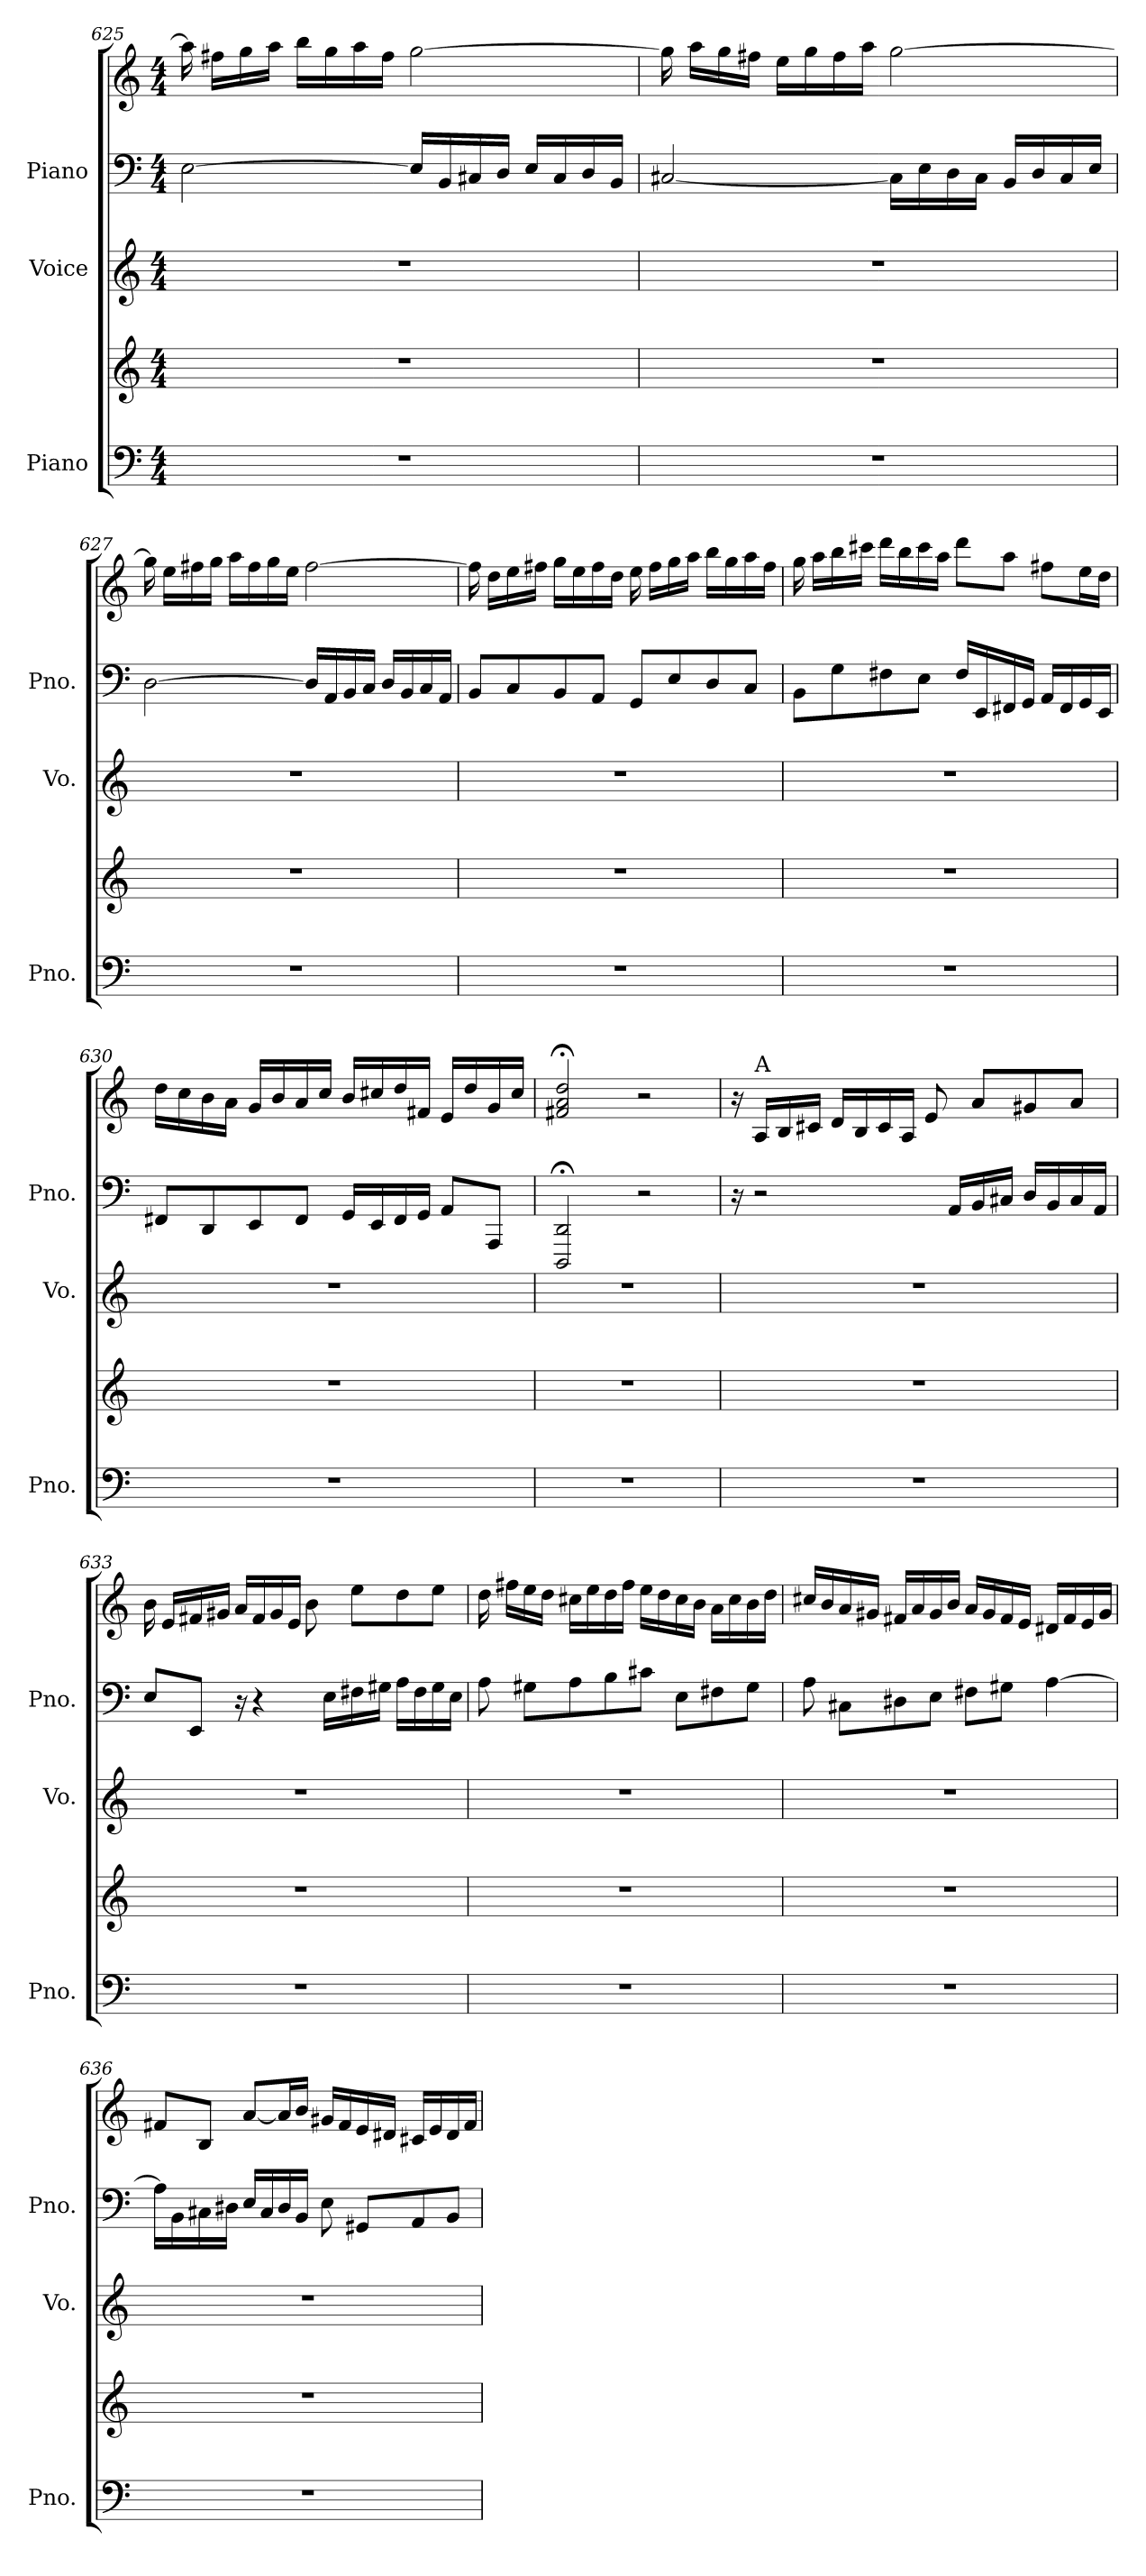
**kern	**kern	**kern	**kern	**kern
*part3	*part3	*part2	*part1	*part1
*staff5	*staff4	*staff3	*staff2	*staff1
*I"Piano	*	*I"Voice	*I"Piano	*
*I'Pno.	*	*I'Vo.	*I'Pno.	*
!!LO:LB:g=z
*clefF4	*clefG2	*clefG2	*clefF4	*clefG2
*k[]	*k[]	*k[]	*k[]	*k[]
*M4/4	*M4/4	*M4/4	*M4/4	*M4/4
=625	=625	=625	=625	=625
1r	1r	1r	[2E\	16aa\]
.	.	.	.	16ff#X\LL
.	.	.	.	16gg\
.	.	.	.	16aa\JJ
.	.	.	.	16bb\LL
.	.	.	.	16gg\
.	.	.	.	16aa\
.	.	.	.	16ff#\JJ
.	.	.	16E/LL]	[2gg\
.	.	.	16BB/	.
.	.	.	16C#X/	.
.	.	.	16D/JJ	.
.	.	.	16E/LL	.
.	.	.	16C#/	.
.	.	.	16D/	.
.	.	.	16BB/JJ	.
=626	=626	=626	=626	=626
1r	1r	1r	[2C#X/	16gg\]
.	.	.	.	16aa\LL
.	.	.	.	16gg\
.	.	.	.	16ff#X\JJ
.	.	.	.	16ee\LL
.	.	.	.	16gg\
.	.	.	.	16ff#\
.	.	.	.	16aa\JJ
.	.	.	16C#\LL]	[2gg\
.	.	.	16E\	.
.	.	.	16D\	.
.	.	.	16C#\JJ	.
.	.	.	16BB/LL	.
.	.	.	16D/	.
.	.	.	16C#/	.
.	.	.	16E/JJ	.
!!LO:LB:g=z
=627	=627	=627	=627	=627
1r	1r	1r	[2D\	16gg\]
.	.	.	.	16ee\LL
.	.	.	.	16ff#X\
.	.	.	.	16gg\JJ
.	.	.	.	16aa\LL
.	.	.	.	16ff#\
.	.	.	.	16gg\
.	.	.	.	16ee\JJ
.	.	.	16D/LL]	[2ff#\
.	.	.	16AA/	.
.	.	.	16BB/	.
.	.	.	16C/JJ	.
.	.	.	16D/LL	.
.	.	.	16BB/	.
.	.	.	16C/	.
.	.	.	16AA/JJ	.
=628	=628	=628	=628	=628
1r	1r	1r	8BB/L	16ff#\]
.	.	.	.	16dd\LL
.	.	.	8C/	16ee\
.	.	.	.	16ff#X\JJ
.	.	.	8BB/	16gg\LL
.	.	.	.	16ee\
.	.	.	8AA/J	16ff#\
.	.	.	.	16dd\JJ
.	.	.	8GG/L	16ee\
.	.	.	.	16ff#\LL
.	.	.	8E/	16gg\
.	.	.	.	16aa\JJ
.	.	.	8D/	16bb\LL
.	.	.	.	16gg\
.	.	.	8C/J	16aa\
.	.	.	.	16ff#\JJ
!!LO:LB:g=z
=629	=629	=629	=629	=629
1r	1r	1r	8BB\L	16gg\
.	.	.	.	16aa\LL
.	.	.	8G\	16bb\
.	.	.	.	16ccc#X\JJ
.	.	.	8F#X\	16ddd\LL
.	.	.	.	16bb\
.	.	.	8E\J	16ccc#\
.	.	.	.	16aa\JJ
.	.	.	16F#/LL	8ddd\L
.	.	.	16EE/	.
.	.	.	16FF#X/	8aa\J
.	.	.	16GG/JJ	.
.	.	.	16AA/LL	8ff#X\L
.	.	.	16FF#/	.
.	.	.	16GG/	16ee\L
.	.	.	16EE/JJ	16dd\JJ
=630	=630	=630	=630	=630
1r	1r	1r	8FF#X/L	16dd\LL
.	.	.	.	16cc\
.	.	.	8DD/	16b\
.	.	.	.	16a\JJ
.	.	.	8EE/	16g/LL
.	.	.	.	16b/
.	.	.	8FF#/J	16a/
.	.	.	.	16cc/JJ
.	.	.	16GG/LL	16b/LL
.	.	.	16EE/	16cc#X/
.	.	.	16FF#/	16dd/
.	.	.	16GG/JJ	16f#X/JJ
.	.	.	8AA/L	16e/LL
.	.	.	.	16dd/
.	.	.	8AAA/J	16g/
.	.	.	.	16cc#/JJ
=631	=631	=631	=631	=631
1r	1r	1r	2DDD/; 2DD/;	2f#X/;< 2a/;< 2dd/;<
.	.	.	2r	2r
!!LO:PB:g=z
=632	=632	=632	=632	=632
1r	1r	1r	16r	16r
!	!	!	!	!LO:TX:a:t=A
.	.	.	2r	16A/LL
.	.	.	.	16B/
.	.	.	.	16c#X/JJ
.	.	.	.	16d/LL
.	.	.	.	16B/
.	.	.	.	16c#/
.	.	.	.	16A/JJ
.	.	.	.	8e/
.	.	.	16AA/LL	.
.	.	.	16BB/	8a/L
.	.	.	16C#X/JJ	.
.	.	.	16D/LL	8g#X/
.	.	.	16BB/	.
.	.	.	16C#/	8a/J
.	.	.	16AA/JJ	.
=633	=633	=633	=633	=633
1r	1r	1r	8E/L	16b\
.	.	.	.	16e/LL
.	.	.	8EE/J	16f#X/
.	.	.	.	16g#X/JJ
.	.	.	16r	16a/LL
.	.	.	4r	16f#/
.	.	.	.	16g#/
.	.	.	.	16e/JJ
.	.	.	.	8b\
.	.	.	16E\LL	.
.	.	.	16F#X\	8ee\L
.	.	.	16G#X\JJ	.
.	.	.	16A\LL	8dd\
.	.	.	16F#\	.
.	.	.	16G#\	8ee\J
.	.	.	16E\JJ	.
!!LO:LB:g=z
=634	=634	=634	=634	=634
1r	1r	1r	8A\	16dd\
.	.	.	.	16ff#X\LL
.	.	.	8G#X\L	16ee\
.	.	.	.	16dd\JJ
.	.	.	8A\	16cc#X\LL
.	.	.	.	16ee\
.	.	.	8B\	16dd\
.	.	.	.	16ff#\JJ
.	.	.	8c#X\J	16ee\LL
.	.	.	.	16dd\
.	.	.	8E\L	16cc#\
.	.	.	.	16b\JJ
.	.	.	8F#X\	16a\LL
.	.	.	.	16cc#\
.	.	.	8G#\J	16b\
.	.	.	.	16dd\JJ
=635	=635	=635	=635	=635
1r	1r	1r	8A\	16cc#X/LL
.	.	.	.	16b/
.	.	.	8C#X\L	16a/
.	.	.	.	16g#X/JJ
.	.	.	8D#X\	16f#X/LL
.	.	.	.	16a/
.	.	.	8E\J	16g#/
.	.	.	.	16b/JJ
.	.	.	8F#X\L	16a/LL
.	.	.	.	16g#/
.	.	.	8G#X\J	16f#/
.	.	.	.	16e/JJ
.	.	.	[4A\	16d#X/LL
.	.	.	.	16f#/
.	.	.	.	16e/
.	.	.	.	16g#/JJ
!!LO:LB:g=z
=636	=636	=636	=636	=636
1r	1r	1r	16A\LL]	8f#X/L
.	.	.	16BB\	.
.	.	.	16C#X\	8B/J
.	.	.	16D#X\JJ	.
.	.	.	16E/LL	[8a/L
.	.	.	16C#/	.
.	.	.	16D#/	16a/L]
.	.	.	16BB/JJ	16b/JJ
.	.	.	8E\	16g#X/LL
.	.	.	.	16f#/
.	.	.	8GG#X/L	16e/
.	.	.	.	16d#X/JJ
.	.	.	8AA/	16c#X/LL
.	.	.	.	16e/
.	.	.	8BB/J	16d#/
.	.	.	.	16f#/JJ
=	=	=	=	=
*-	*-	*-	*-	*-
